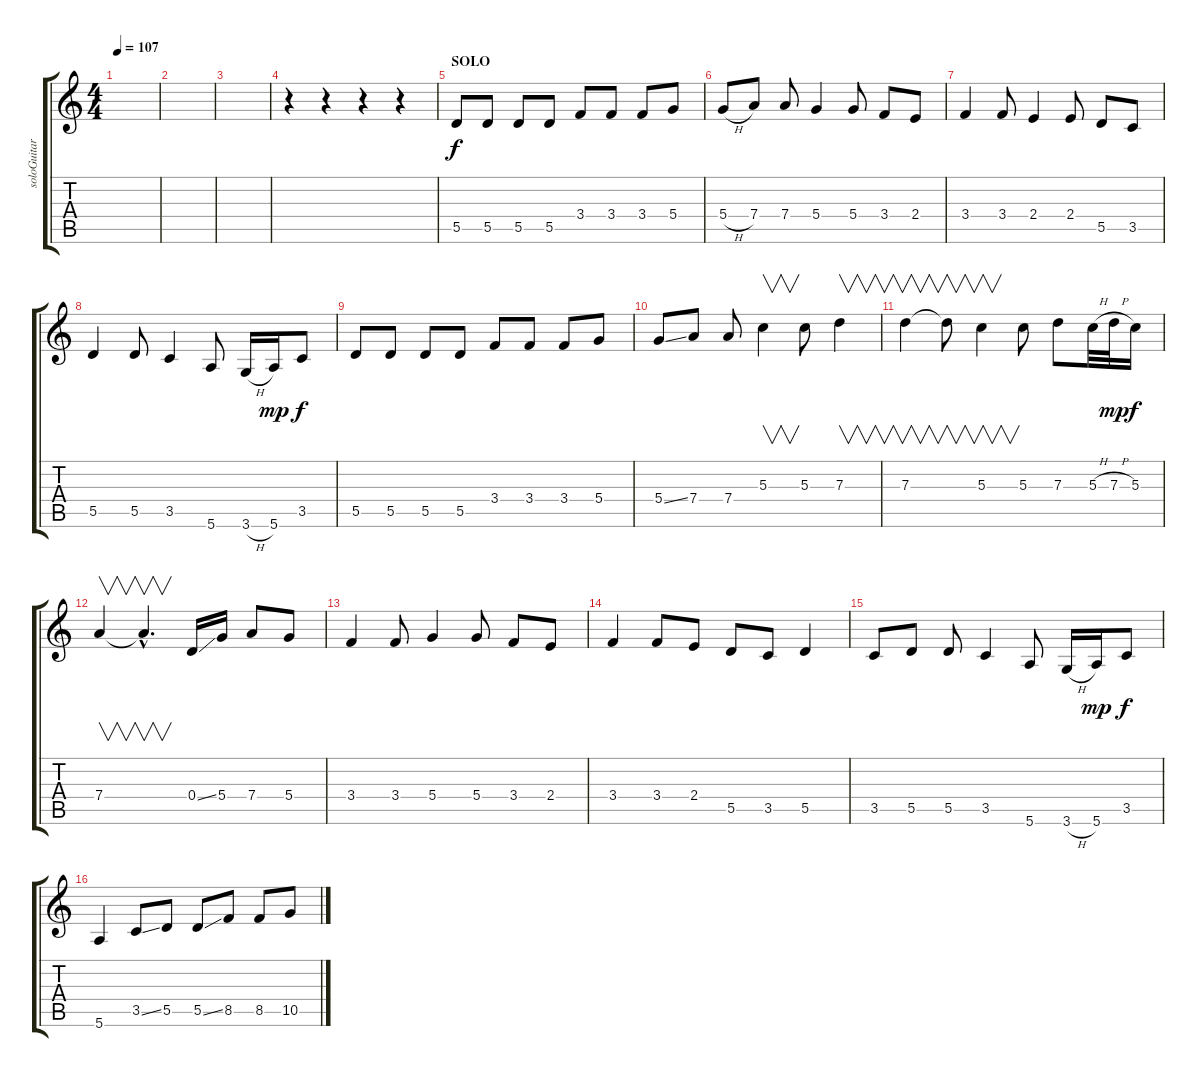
\track ("soloGuitar" "soloGuitar") {instrument overdrivenguitar}
\staff {score tabs}
\tuning (E4 B3 G3 D3 A2 E2) {hide}
\ts (4 4)
\tempo 107
\clef g2
\ks c
|
|
|
\section ("" "")
r.4{txt ""} r.4 r.4 r.4 |
\section ("" "SOLO")
5.5.8{dy f} 5.5.8 5.5.8 5.5.8 3.4.8 3.4.8 3.4.8 5.4.8 |
5.4{h}.8 7.4.8 7.4.8 5.4.4 5.4.8 3.4.8 2.4.8 |
3.4.4 3.4.8 2.4.4 2.4.8 5.5.8 3.5.8 |
5.5.4 5.5.8 3.5.4 5.6.8 3.6{h}.16 5.6.16{dy mp} 3.5.8{dy f} |
5.5.8 5.5.8 5.5.8 5.5.8 3.4.8 3.4.8 3.4.8 5.4.8 |
5.4{ss}.8 7.4.8 7.4.8 5.3.4{v} 5.3.8 7.3.4{v} |
7.3.4{v} 7.3{t}.8{v} 5.3.4{v} 5.3.8 7.3.8 5.3{h}.32 7.3{h}.32{dy mp} 5.3.16{dy f} |
7.4.4{v} 7.4{hac t}.4{v d} 0.4{ss}.16 5.4.16 7.4.8 5.4.8 |
3.4.4 3.4.8 5.4.4 5.4.8 3.4.8 2.4.8 |
3.4.4 3.4.8 2.4.8 5.5.8 3.5.8 5.5.4 |
3.5.8 5.5.8 5.5.8 3.5.4 5.6.8 3.6{h}.16 5.6.16{dy mp} 3.5.8{dy f} |
5.6.4 3.5{ss}.8 5.5.8 5.5{ss}.8 8.5.8 8.5.8 10.5.8
